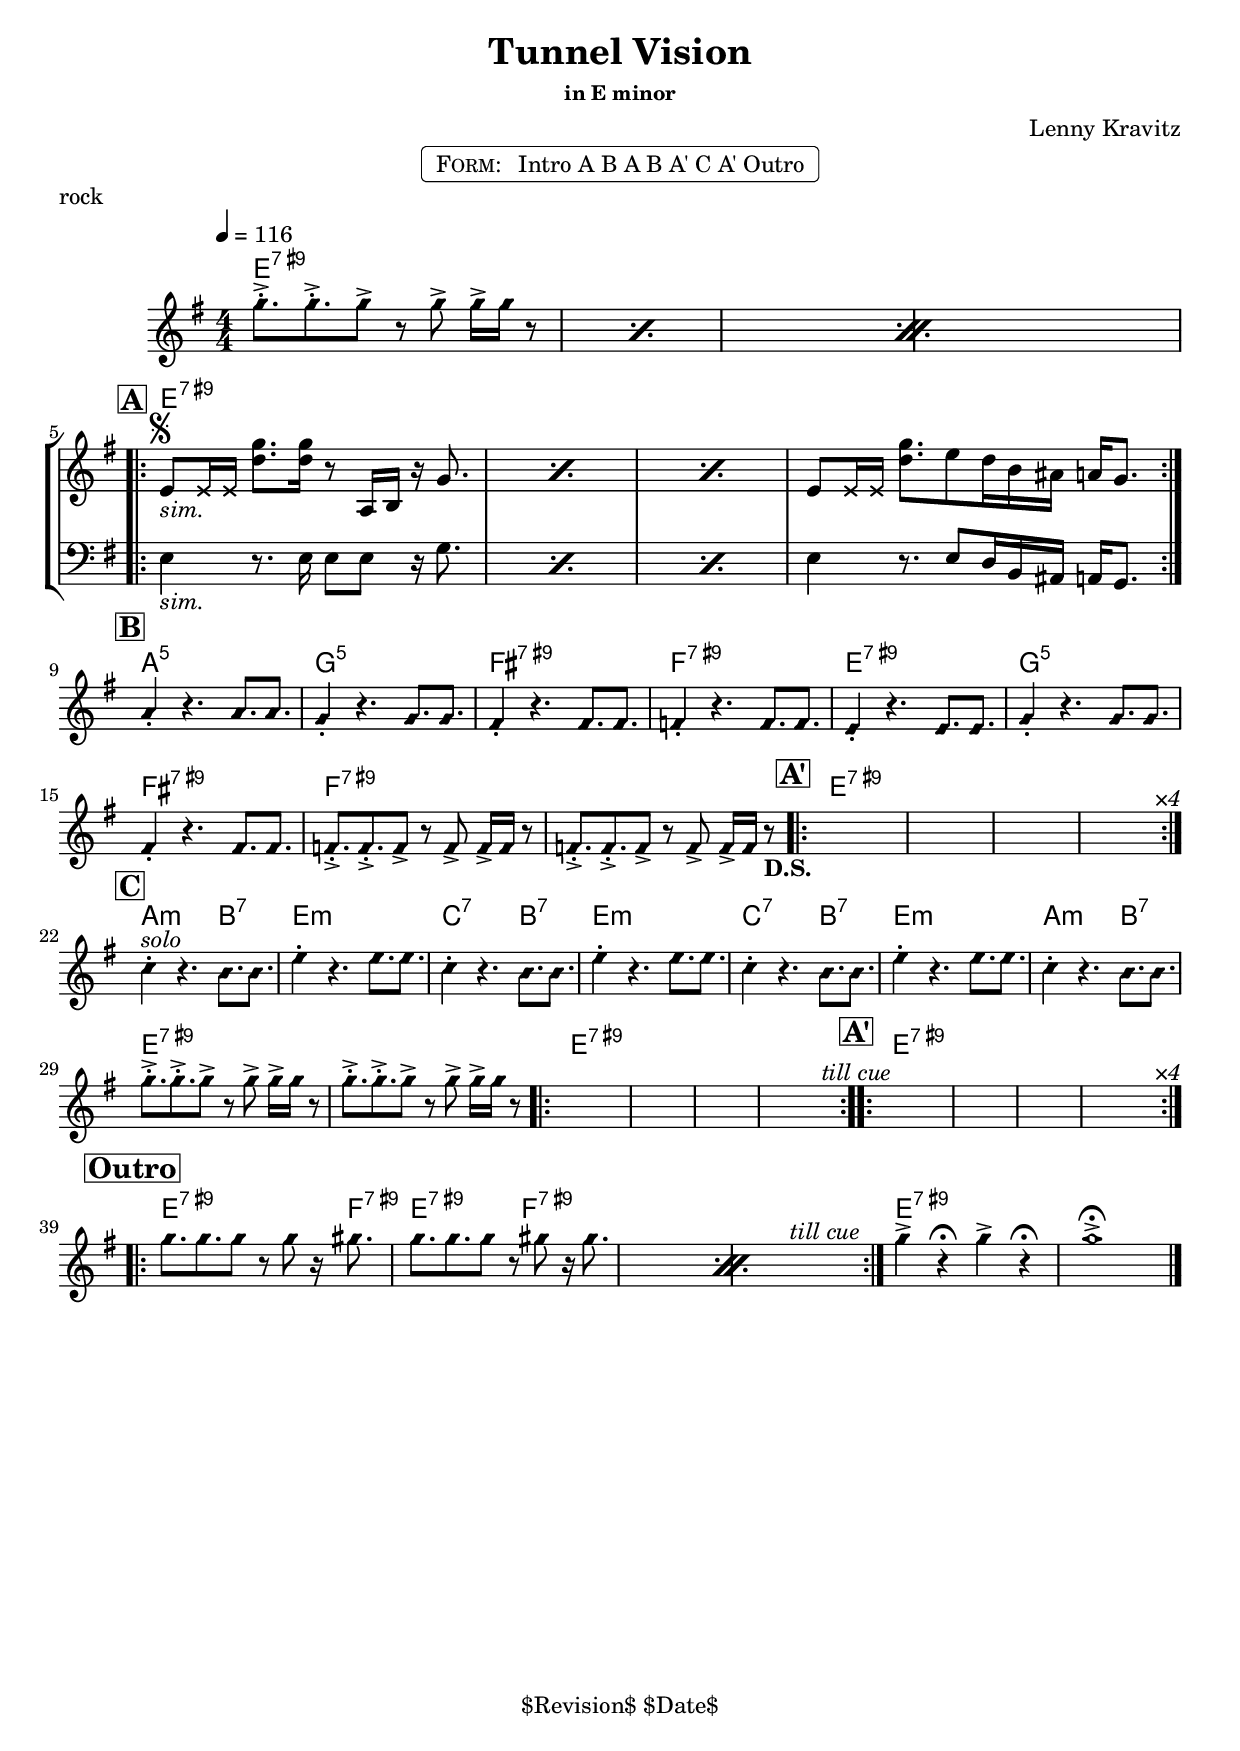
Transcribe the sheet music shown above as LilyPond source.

\version "2.13.46"

%
% $File$
% $Date$
% $Revision$
% $Author$
%

\header {
  title = "Tunnel Vision"
  subtitle = ""
  subsubtitle = "in E minor"

  composer = "Lenny Kravitz"
  poet = ""
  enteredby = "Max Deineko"

  %meter = "116 bpm"
  piece = "rock"
  version = "$Revision$"

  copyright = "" % "Transcribed and/or arranged by MaX"
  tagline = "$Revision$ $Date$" % ""
}


harm = \chords {
  \set Score.skipBars = ##t
  \set Score.markFormatter = #format-mark-box-letters

  d1:9+ s1*3

  \break
  \mark \markup {\box \bold "A"}
  d1:9+ s1*3 |

  \break
  \mark \markup {\box \bold "B"}
  g1:^3 f:^3 e:9+ es:9+ |
  d:9+ f:^3 e:9+ es:9+ s1 |

  %\break
  \mark \markup {\box \bold "A'"}
  d1:9+ s1*3 |

  \break
  \mark \markup {\box \bold "C"}
  g4:m s4. a:7 d1:m |
  bes4:7 s4. a:7 d1:m |
  bes4:7 s4. a:7 d1:m |
  g4:m s4. a:7 d1:9+ s1 |
  d1:9+ s1*3 |

  \mark \markup {\box \bold "A'"}
  d1:9+ s1*3 |

  %\mark \markup{ \musicglyph #"scripts.coda" }
  %\break
  \break
  \mark \markup {\box \bold "Outro"}

  d4:9+ s2 s16 es8.:9+ |
  d4:9+ s4 s16 es8.:9+ s4 |
  s1 * 2 |

  d1:9+ s1 |
}

mel = \relative c'' {
  \set Score.skipBars = ##t
  \set Score.markFormatter = #format-mark-box-letters
  \override Staff.TimeSignature #'style = #'()

  \key d \minor
  \time 4/4
  \clef treble
  \tempo 4 = 116

  \override NoteHead #'style = #'diamond

  \repeat percent 2 {
    \repeat percent 2 {
      f8.-.-> f-.-> f8-> r f-> f16-> f r8
      %d16 r r d r r d r r d r r d d r8
    }
  }

  \repeat volta 2 {
    \repeat percent 3 {
      \override NoteHead #'style = #'default
      d,8
      ^\markup{\musicglyph #"scripts.segno"}
      _\markup{\italic sim.}
      \override NoteHead #'style = #'cross
      d16 d
      \override NoteHead #'style = #'default
      <c' f>8. <c f>16
      r8 g,16 a r f'8.
    }
    d8
    \override NoteHead #'style = #'cross
    d16 d
    \override NoteHead #'style = #'default
    <c' f>8.  d8 c16 a gis g f8.
  }

  \override NoteHead #'style = #'diamond

  g4-.
  r4. g8. g
  f4-. r4. f8. f
  e4-. r4. e8. e
  es4-. r4. es8. es
  d4-. r4. d8. d
  f4-. r4. f8. f
  e4-. r4. e8. e
  es8.-.-> es-.-> es8-> r es-> es16-> es r8
  es8.-.-> es-.-> es8-> r es-> es16-> es r8
  _\markup \bold { D.S. }

  \repeat volta 4 {
    s1
    %^\markup{\hspace #0.0 \italic{as in A}}
    s1 s1 s1
    ^\markup{\hspace #5.0 \italic ×4}
  }

  bes'4-.
  ^\markup{\italic solo}
  r4. a8. a
  d4-. r4. d8. d
  bes4-. r4. a8. a
  d4-. r4. d8. d
  bes4-. r4. a8. a
  d4-. r4. d8. d
  bes4-. r4. a8. a
  f'8.-.-> f-.-> f8-> r f-> f16-> f r8
  f8.-.-> f-.-> f8-> r f-> f16-> f r8
  \repeat volta 4 {
    s1
    %^\markup{\hspace #-3.0 \italic{as in A}}
    s1 s1 s1
    ^\markup{ \hspace #4.0 \italic { till cue } }
  }

  \repeat volta 4 {
    s1
    %^\markup{\italic{as above}}
    s1 s1 s1
    ^\markup{\hspace #5.0 \italic ×4}
  }
  \repeat volta 2 {
    \repeat percent 2 {
      f8. f f8 r f r16 fis8.
      f8. f f8 r fis r16 fis8.
      ^\markup{ \hspace #20.0 \italic { till cue } }
    }
  }
  f4-> r \fermata
  f-> r \fermata
  f1-> \fermata

  \bar "|."
}

bass = \relative c {

  \set Score.skipBars = ##t
  \set Score.markFormatter = #format-mark-box-letters
  \override Staff.TimeSignature #'style = #'()

  \key d \minor
  \time 4/4
  \clef bass

  s1 * 4

  \repeat percent 3 {
    d4
    _\markup{\italic sim.}
    r8. d16
    d8 d8 r16 f8.
  }
  d4 r8. d8 c16 a gis g f8.

}

\markup {
    \fill-line { % This centers the words, which looks nicer
    \hspace #1.0 % gives the fill-line something to work with
    \rounded-box \pad-markup #0.3 {
      \column {
        \line{
          \hspace #0.5
          \smallCaps Form:
          \hspace #1
          Intro A B A B A' C A' Outro
          \hspace #0.5
        }
      }
    }
    \hspace #1.0 % gives the fill-line something to work with
  }
}

\score {
  \transpose c d {
    \new StaffGroup = "intro" <<
      \new ChordNames = "chords" \harm
      \new Staff = "guitar" \mel
      \new Staff = "bass" \bass
    >>
  }
}

\layout {
  ragged-last = ##f
  \context {
    \RemoveEmptyStaffContext
    \override VerticalAxisGroup #'remove-first = ##t
  }
}
